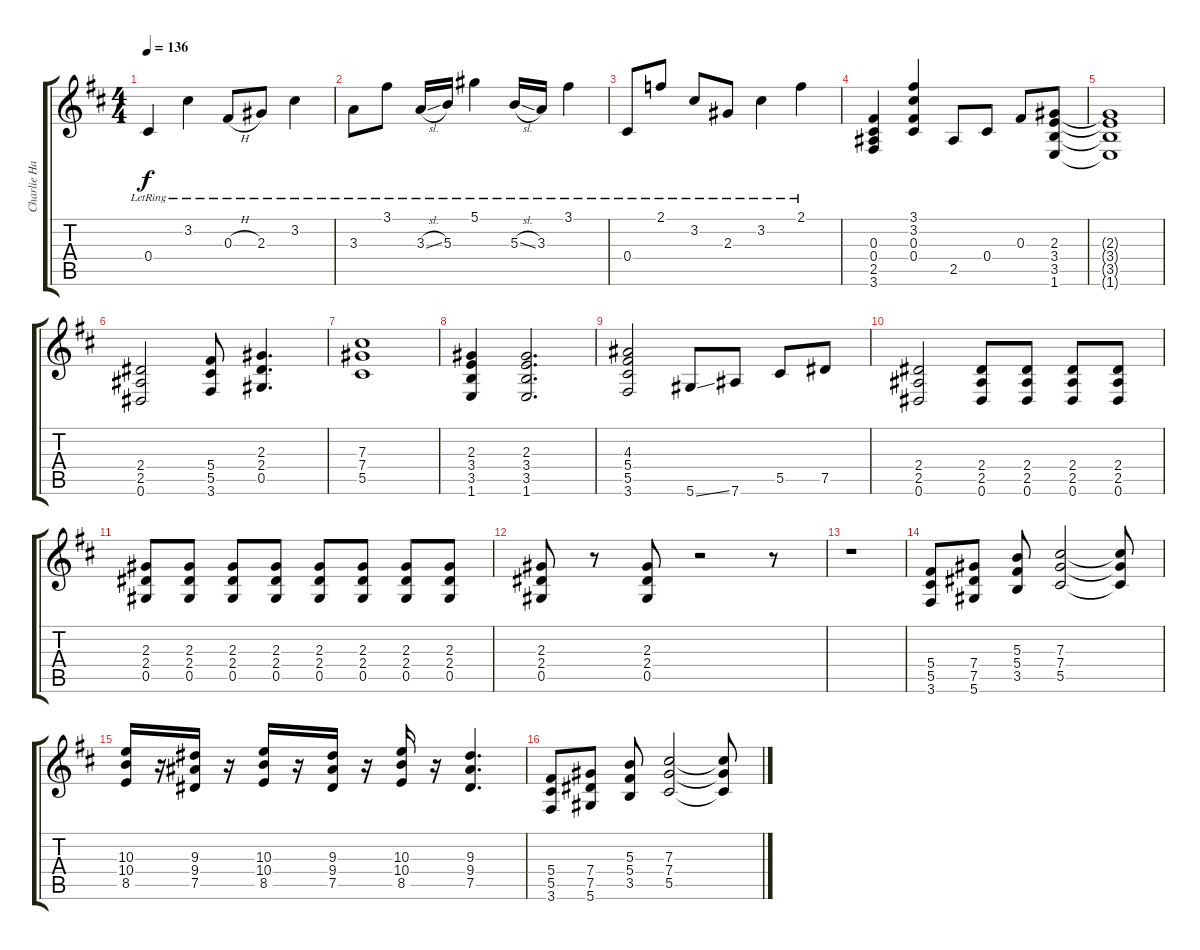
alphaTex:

\track ("Charlie Hargrett Guitar" "Charlie Ha") {instrument overdrivenguitar}
\staff {score tabs}
\tuning (Eb4 Bb3 Gb3 Db3 Ab2 Eb2) {hide}
\ts (4 4)
\tempo 136
\clef g2
\ks d
0.4{lr}.4{dy f} 3.2{lr}.4 0.3{h lr}.8 2.3{lr}.8 3.2{lr}.4 |
3.3{lr}.8 3.1{lr}.8 3.3{sl lr}.16 5.3{lr}.16 5.1{lr}.4 5.3{sl lr}.16 3.3{lr}.16 3.1{lr}.4 |
0.4{lr}.8 2.1{lr}.8 3.2{lr}.8 2.3{lr}.8 3.2{lr}.4 2.1{lr}.4 |
(0.3 0.4 2.5 3.6).4{instrument overdrivenguitar} (3.1 3.2 0.3 0.4).4 2.5.8 0.4.8 0.3.8 (2.3 3.4 3.5 1.6).8 |
(2.3{t} 3.4{t} 3.5{t} 1.6{t}).1 |
(2.4 2.5 0.6).2 (5.4 5.5 3.6).8 (2.3 2.4 0.5).4{d} |
(7.3 7.4 5.5).1 |
(2.3 3.4 3.5 1.6).4 (2.3 3.4 3.5 1.6).2{d} |
(4.3 5.4 5.5 3.6).2 5.6{ss}.8 7.6.8 5.5.8 7.5.8 |
(2.4 2.5 0.6).2 (2.4 2.5 0.6).8 (2.4 2.5 0.6).8 (2.4 2.5 0.6).8 (2.4 2.5 0.6).8 |
(2.3 2.4 0.5).8 (2.3 2.4 0.5).8 (2.3 2.4 0.5).8 (2.3 2.4 0.5).8 (2.3 2.4 0.5).8 (2.3 2.4 0.5).8 (2.3 2.4 0.5).8 (2.3 2.4 0.5).8 |
(2.3 2.4 0.5).8 r.8 (2.3 2.4 0.5).8 r.2 r.8 |
r.1 |
(5.4 5.5 3.6).8 (7.4 7.5 5.6).8 (5.3 5.4 3.5).8 (7.3 7.4 5.5).2 (7.3{t} 7.4{t} 5.5{t}).8 |
(10.3 10.4 8.5).16 r.16 (9.3 9.4 7.5).16 r.16 (10.3 10.4 8.5).16 r.16 (9.3 9.4 7.5).16 r.16 (10.3 10.4 8.5).16 r.16 (9.3 9.4 7.5).4{d} |
(5.4 5.5 3.6).8 (7.4 7.5 5.6).8 (5.3 5.4 3.5).8 (7.3 7.4 5.5).2 (7.3{t} 7.4{t} 5.5{t}).8
